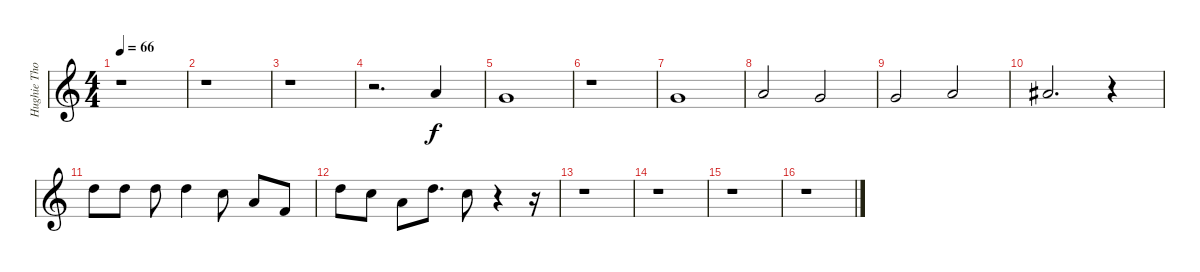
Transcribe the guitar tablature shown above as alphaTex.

\track ("Hughie Thomasson Vocals" "Hughie Tho") {instrument violin}
\staff {score}
\tuning (E4 B3 G3 D3 A2 E2) {hide}
\ts (4 4)
\tempo 66
\clef g2
\ks c
r.1{dy f} |
r.1 |
r.1 |
r.2{d} 5.1.4 |
3.1.1 |
r.1 |
3.1.1 |
5.1.2 3.1.2 |
3.1.2 5.1.2 |
6.1.2{d} r.4 |
15.2.8{volume 9 balance 8 instrument stringensemble1} 15.2.8 15.2.8 15.2.4 13.2.8 14.3.8 15.4.8 |
15.2.8 13.2.8 14.3.8 15.2.8{d} 13.2.8 r.4 r.16 |
r.1 |
r.1 |
r.1 |
r.1
